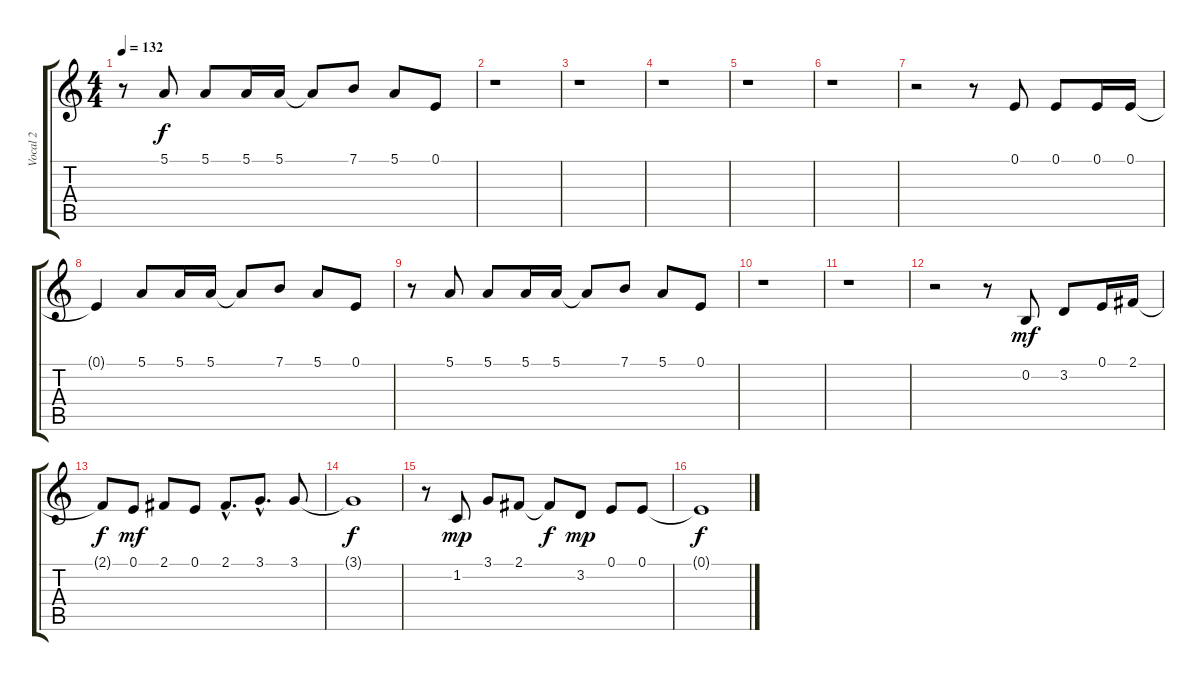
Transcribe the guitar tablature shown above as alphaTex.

\track ("Vocal 2" "Vocal 2") {instrument pad4choir}
\staff {score tabs}
\tuning (E4 B3 G3 D3 A2 E2) {hide}
\ts (4 4)
\tempo 132
\clef g2
\ks c
r.8{dy f} 5.1.8 5.1.8 5.1.16 5.1.16 5.1{t}.8 7.1.8 5.1.8 0.1.8 |
r.1 |
r.1 |
r.1 |
r.1 |
r.1 |
r.2 r.8 0.1.8 0.1.8 0.1.16 0.1.16 |
0.1{t}.4 5.1.8 5.1.16 5.1.16 5.1{t}.8 7.1.8 5.1.8 0.1.8 |
r.8 5.1.8 5.1.8 5.1.16 5.1.16 5.1{t}.8 7.1.8 5.1.8 0.1.8 |
r.1 |
r.1 |
r.2 r.8 0.2.8{dy mf} 3.2.8 0.1.16 2.1.16 |
2.1{t}.8{dy f} 0.1.8{dy mf} 2.1.8 0.1.8 2.1{hac}.8{d} 3.1{hac}.8{d} 3.1.8 |
3.1{t}.1{dy f} |
r.8 1.2.8{dy mp} 3.1.8 2.1.8 2.1{t}.8{dy f} 3.2.8{dy mp} 0.1.8 0.1.8 |
0.1{t}.1{dy f}
